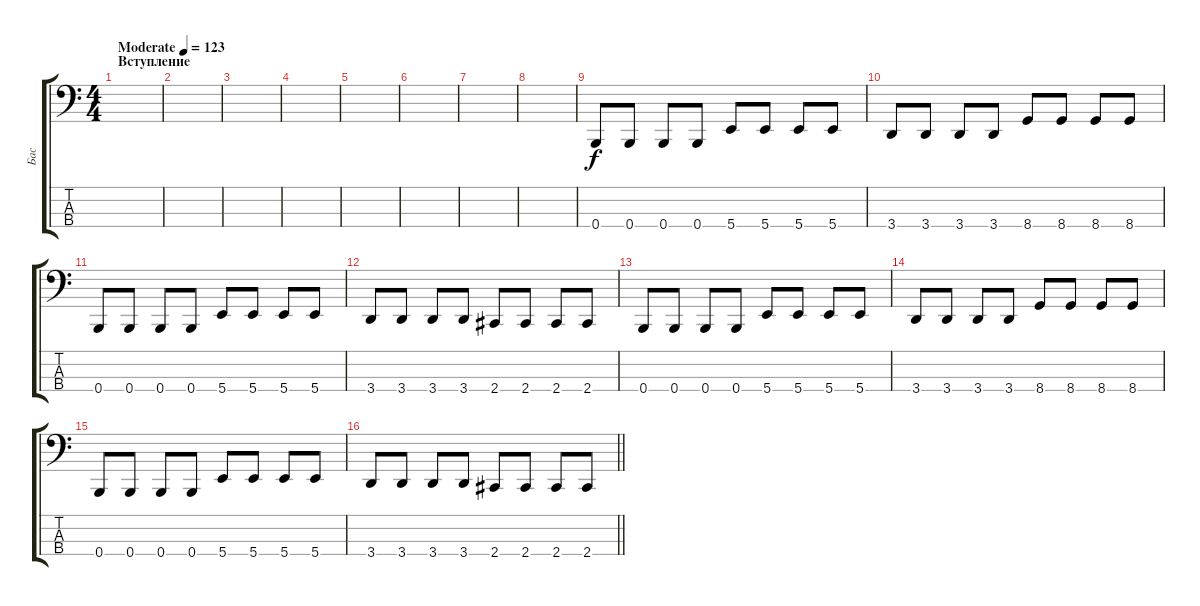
\track ("Бас" "Бас") {instrument electricbassfinger}
\staff {score tabs}
\tuning (G2 B1 Eb2 B0) {hide}
\ts (4 4)
\section ("" "Вступление")
\tempo (123 "Moderate")
\clef f4
\ks c
|
|
|
|
|
|
|
|
0.4.8 0.4.8 0.4.8 0.4.8 5.4.8 5.4.8 5.4.8 5.4.8 |
3.4.8 3.4.8 3.4.8 3.4.8 8.4.8 8.4.8 8.4.8 8.4.8 |
0.4.8 0.4.8 0.4.8 0.4.8 5.4.8 5.4.8 5.4.8 5.4.8 |
3.4.8 3.4.8 3.4.8 3.4.8 2.4.8 2.4.8 2.4.8 2.4.8 |
0.4.8 0.4.8 0.4.8 0.4.8 5.4.8 5.4.8 5.4.8 5.4.8 |
3.4.8 3.4.8 3.4.8 3.4.8 8.4.8 8.4.8 8.4.8 8.4.8 |
0.4.8 0.4.8 0.4.8 0.4.8 5.4.8 5.4.8 5.4.8 5.4.8 |
\barLineRight lightlight
3.4.8 3.4.8 3.4.8 3.4.8 2.4.8 2.4.8 2.4.8 2.4.8
